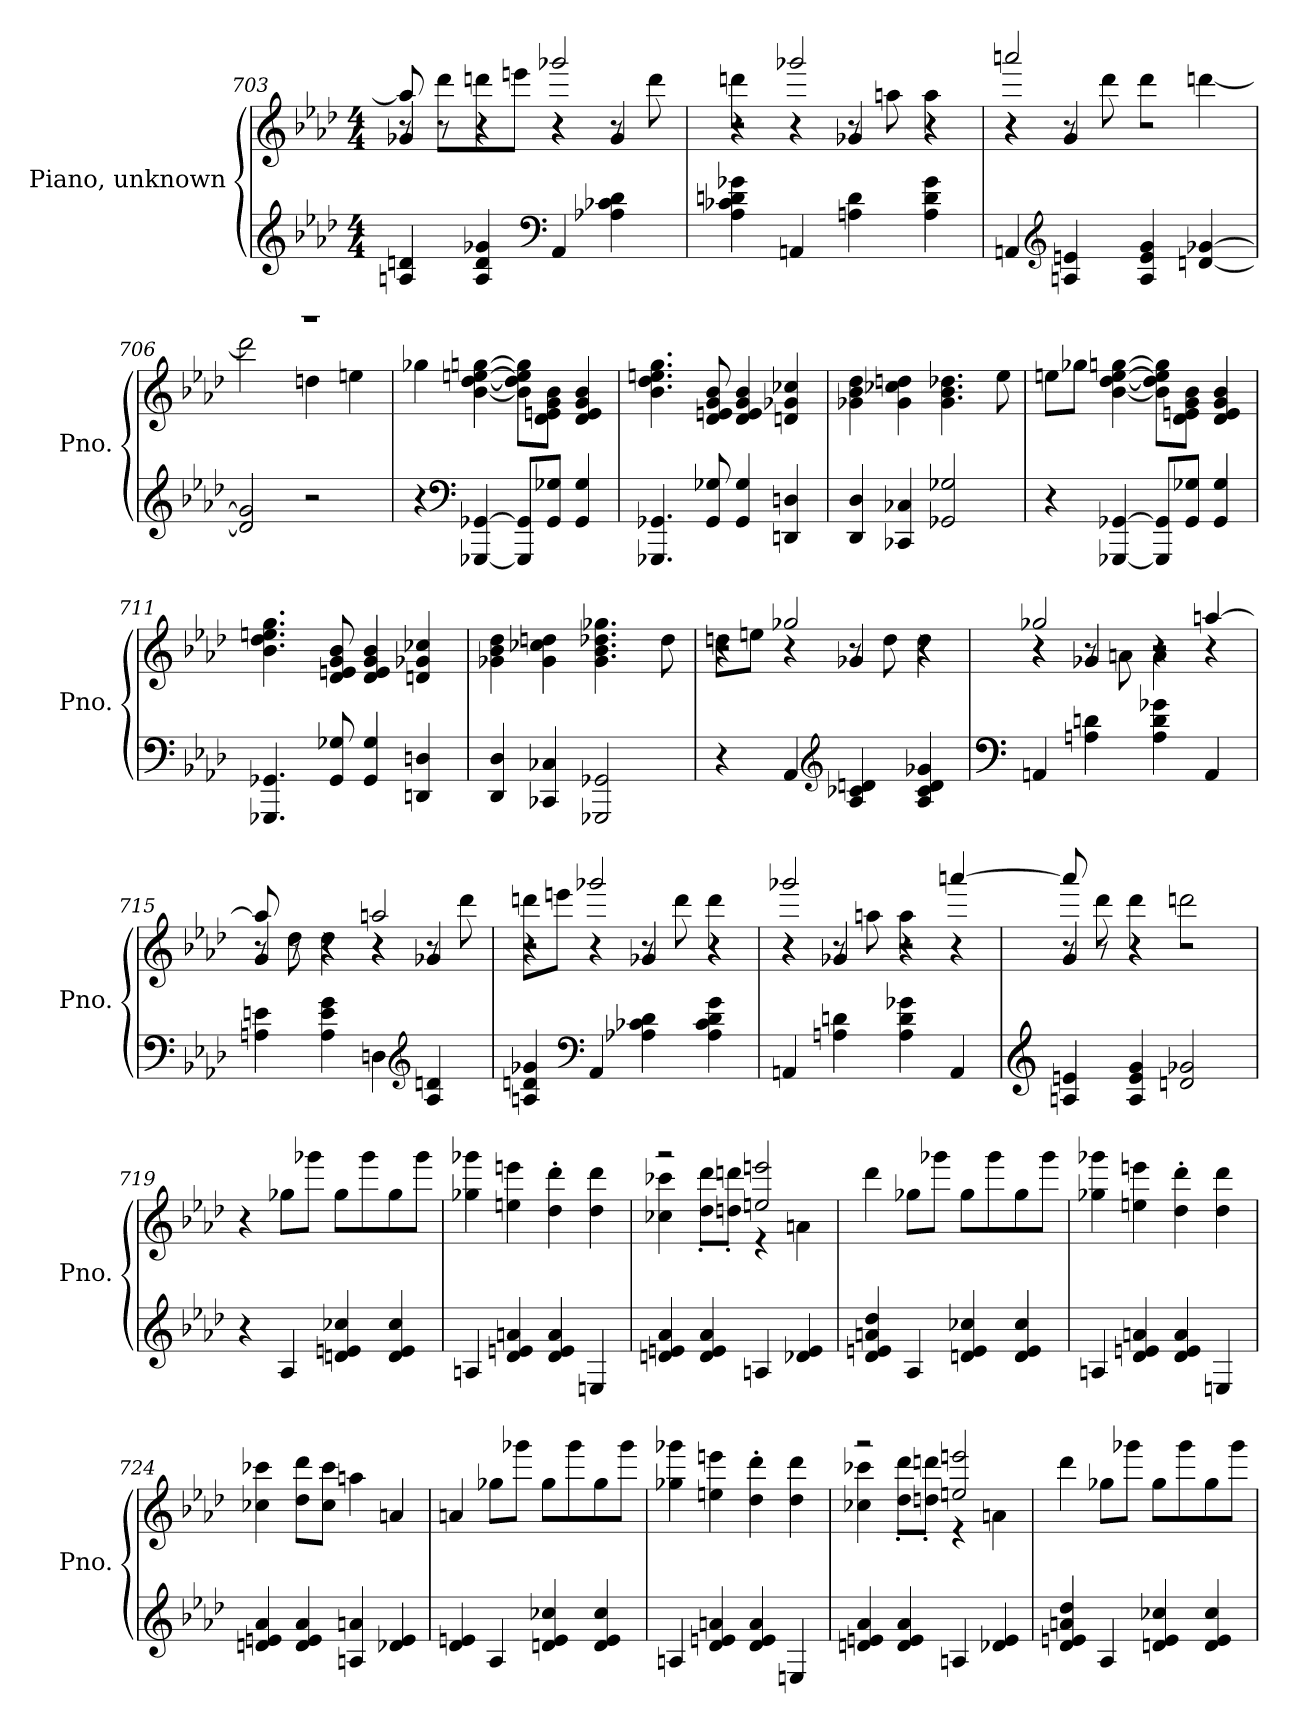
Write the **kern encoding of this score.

**kern	**kern
*part1	*part1
*staff2	*staff1
*I"Piano, unknown	*
*I'Pno.	*
*clefG2	*clefG2
*k[b-e-a-d-]	*k[b-e-a-d-]
*M4/4	*M4/4
=703	=703
*	*^
*	*	*^
4An/ 4dn/	8aa/]	8r	4g-X/
.	8r	8ddd-\L	.
4A/ 4d/ 4g-X/	4r	8dddn\	4r
.	.	8eeen\J	.
*clefF4	*	*	*
4AA-/	2ggg-X/	4r	4r
4A-X\ 4c-X\ 4d\	.	8r	4g-/
.	.	8ddd\	.
!!LO:PB:g=z	!!	!!
=704	=704	=704	=704
4A-\ 4c-X\ 4dn\ 4g-X\	4r	4dddn\	2r
4AAn/	2ggg-X/	4r	.
4An\ 4d\	.	8r	4g-X/
.	.	8aan\	.
4A\ 4d\ 4g-\	4r	4aa\	4r
=705	=705	=705	=705
4AAn/	2aaan/	4r	4r
*clefG2	*	*	*
4An/ 4en/	.	8r	4g/
.	.	8ddd-\	.
4A/ 4e/ 4g/	2r	4ddd-\	2r
[4dn/ [4g-X/	.	[4dddn\	.
*	*	*v	*v
=706	=706	=706
2d/] 2g-/]	1r	2ddd\]
2r	.	4ddn\
.	.	4een\
*	*v	*v
=707	=707
4r	4gg-X\
*clefF4	*
[4GGG-X/ [4GG-X/	[4b-\ [4dd-\ [4een\ [4ggn\
8GGG-/] 8GG-/]L	8b-\] 8dd-\] 8ee\] 8gg\]L
8GG-/ 8G-X/J	8d-\ 8en\ 8g\ 8b-\J
4GG-/ 4G-/	4d-/ 4e/ 4g/ 4b-/
!!LO:LB:g=z
=708	=708
4.GGG-X/ 4.GG-X/	4.b-\ 4.dd-\ 4.een\ 4.gg\
8GG-/ 8G-X/	8d-/ 8en/ 8g/ 8b-/
4GG-/ 4G-/	4d-/ 4e/ 4g/ 4b-/
4DDn/ 4Dn/	4dn/ 4g-X/ 4cc-X/
=709	=709
4DD-/ 4D-/	4g-X\ 4b-\ 4dd-\
4CC-X/ 4C-X/	4g-\ 4cc-X\ 4ddn\
2GG-X/ 2G-X/	4.g-\ 4.b-\ 4.dd-X\
.	8ee-\
=710	=710
4r	8een\L
.	8gg-X\J
[4GGG-X/ [4GG-X/	[4b-\ [4dd-\ [4ee\ [4ggn\
8GGG-/] 8GG-/]L	8b-\] 8dd-\] 8ee\] 8gg\]L
8GG-/ 8G-X/J	8d-\ 8en\ 8g\ 8b-\J
4GG-/ 4G-/	4d-/ 4e/ 4g/ 4b-/
=711	=711
4.GGG-X/ 4.GG-X/	4.b-\ 4.dd-\ 4.een\ 4.gg\
8GG-/ 8G-X/	8d-/ 8en/ 8g/ 8b-/
4GG-/ 4G-/	4d-/ 4e/ 4g/ 4b-/
4DDn/ 4Dn/	4dn/ 4g-X/ 4cc-X/
!!LO:LB:g=z
=712	=712
4DD-/ 4D-/	4g-X\ 4b-\ 4dd-\
4CC-X/ 4C-X/	4g-\ 4cc-X\ 4ddn\
2GGG-X/ 2GG-X/	4.g-\ 4.b-\ 4.dd-X\ 4.gg-X\
.	8dd-\
=713	=713
*	*^
*	*	*^
4r	4r	8ddn\L	2r
.	.	8een\J	.
4AA-/	2gg-X/	4r	.
*clefG2	*	*	*
4A-/ 4c-X/ 4dn/	.	8r	4g-X/
.	.	8dd\	.
4A-/ 4c-/ 4d/ 4g-X/	4r	4dd\	4r
=714	=714	=714	=714
*clefF4	*	*	*
4AAn/	2gg-X/	4r	4r
4An\ 4dn\	.	8r	4g-X/
.	.	8an\	.
4A\ 4d\ 4g-X\	4r	4a\	2r
4AA/	[4aan/	4r	.
=715	=715	=715	=715
4An\ 4en\	8aa/]	8r	4g/
.	8r	8dd-\	.
4A\ 4e\ 4g\	4r	4dd-\	4r
4Dn\	2aan/	4r	4r
*clefG2	*	*	*
4A/ 4dn/	.	8r	4g-X/
.	.	8ddd-\	.
!!LO:LB:g=z	!!	!!
=716	=716	=716	=716
4An/ 4dn/ 4g-X/	4r	8dddn\L	2r
.	.	8eeen\J	.
*clefF4	*	*	*
4AA-/	2ggg-X/	4r	.
4A-X\ 4c-X\ 4d\	.	8r	4g-X/
.	.	8ddd\	.
4A-\ 4c-\ 4d\ 4g-\	4r	4ddd\	4r
=717	=717	=717	=717
4AAn/	2ggg-X/	4r	4r
4An\ 4dn\	.	8r	4g-X/
.	.	8aan\	.
4A\ 4d\ 4g-X\	4r	4aa\	2r
4AA/	[4aaan/	4r	.
=718	=718	=718	=718
*clefG2	*	*	*
4An/ 4en/	8aaa/]	8r	4g/
.	8r	8ddd-\	.
4A/ 4e/ 4g/	4r	4ddd-\	4r
2dn/ 2g-X/	2r	2dddn\	2r
*	*v	*v	*v
=719	=719
4r	4r
4A-/	8gg-X\L
.	8ggg-X\J
4dn/ 4en/ 4cc-X/	8gg-\L
.	8ggg-\
4d/ 4e/ 4cc-/	8gg-\
.	8ggg-\J
!!LO:LB:g=z
=720	=720
4An/	4gg-X\ 4ggg-X\
4d-/ 4en/ 4an/	4een\ 4eeen\
4d-/ 4e/ 4a/	4dd-\' 4ddd-\'
4En/	4dd-\ 4ddd-\
=721	=721
*	*^
4dn/ 4en/ 4a-/	2r	4cc-X\ 4ccc-X\
4d/ 4e/ 4a-/	.	8dd-\' 8ddd-\'L
.	.	8ddn\' 8dddn\'J
4An/	2een/ 2eeen/	4r
4d-X/ 4e/	.	4an\
*	*v	*v
=722	=722
4d-/ 4en/ 4an/ 4dd-/	4ddd-\
4A-/	8gg-X\L
.	8ggg-X\J
4dn/ 4e/ 4cc-X/	8gg-\L
.	8ggg-\
4d/ 4e/ 4cc-/	8gg-\
.	8ggg-\J
=723	=723
4An/	4gg-X\ 4ggg-X\
4d-/ 4en/ 4an/	4een\ 4eeen\
4d-/ 4e/ 4a/	4dd-\' 4ddd-\'
4En/	4dd-\ 4ddd-\
!!LO:LB:g=z
=724	=724
4dn/ 4en/ 4a-/	4cc-X\ 4ccc-X\
4d/ 4e/ 4a-/	8dd-\ 8ddd-\L
.	8cc-\ 8ccc-\J
4An/ 4an/	4aan\
4d-X/ 4e/	4an/
=725	=725
4d-/ 4en/	4an/
4A-/	8gg-X\L
.	8ggg-X\J
4dn/ 4e/ 4cc-X/	8gg-\L
.	8ggg-\
4d/ 4e/ 4cc-/	8gg-\
.	8ggg-\J
=726	=726
4An/	4gg-X\ 4ggg-X\
4d-/ 4en/ 4an/	4een\ 4eeen\
4d-/ 4e/ 4a/	4dd-\' 4ddd-\'
4En/	4dd-\ 4ddd-\
=727	=727
*	*^
4dn/ 4en/ 4a-/	2r	4cc-X\ 4ccc-X\
4d/ 4e/ 4a-/	.	8dd-\' 8ddd-\'L
.	.	8ddn\' 8dddn\'J
4An/	2een/ 2eeen/	4r
4d-X/ 4e/	.	4an\
*	*v	*v
!!LO:PB:g=z
=728	=728
4d-/ 4en/ 4an/ 4dd-/	4ddd-\
4A-/	8gg-X\L
.	8ggg-X\J
4dn/ 4e/ 4cc-X/	8gg-\L
.	8ggg-\
4d/ 4e/ 4cc-/	8gg-\
.	8ggg-\J
=	=
*-	*-
